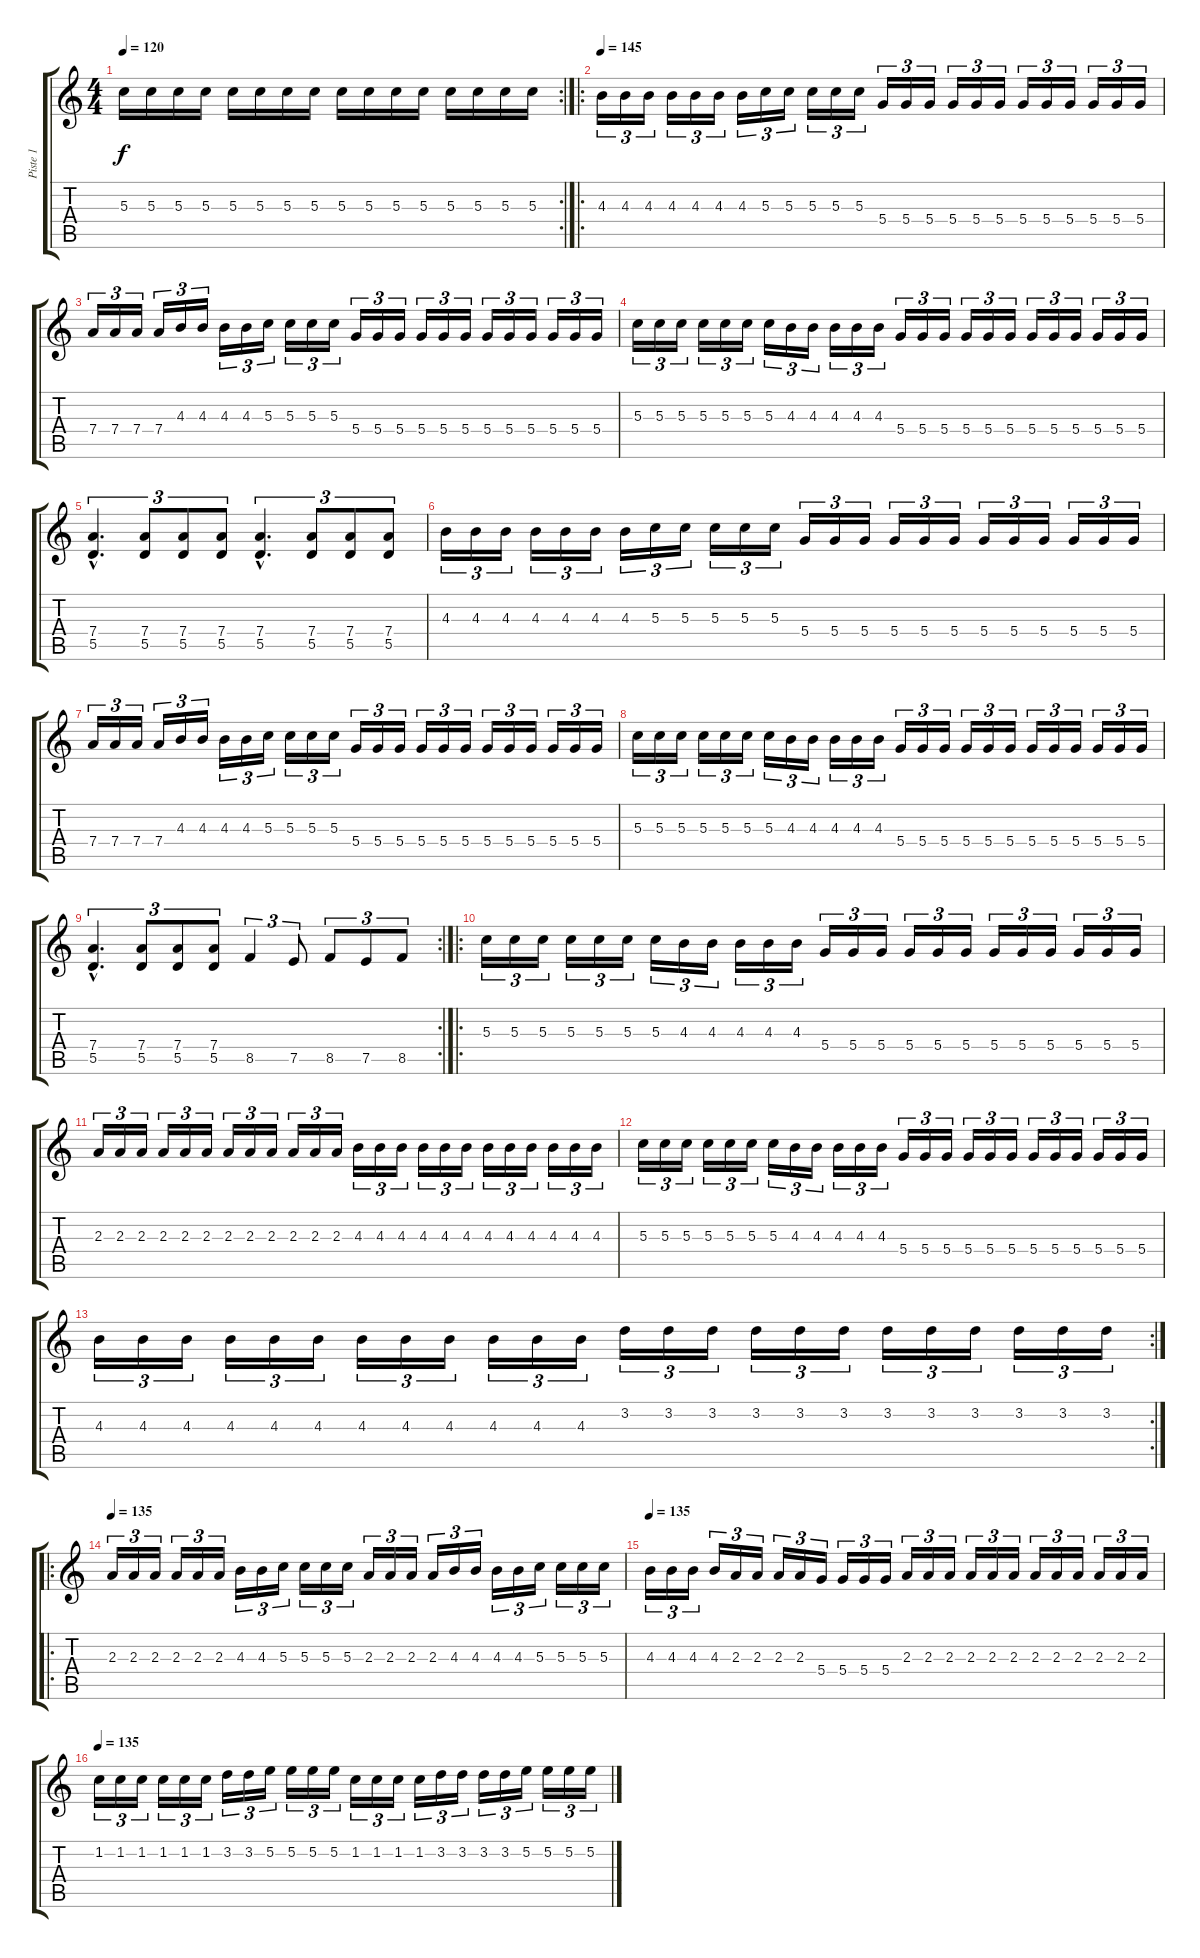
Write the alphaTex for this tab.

\track ("Piste 1" "Piste 1") {instrument distortionguitar}
\staff {score tabs}
\tuning (E4 B3 G3 D3 A2 E2) {hide}
\rc 2
\ts (4 4)
\tempo 120
\clef g2
\ks c
5.3.16{dy f} 5.3.16 5.3.16 5.3.16 5.3.16 5.3.16 5.3.16 5.3.16 5.3.16 5.3.16 5.3.16 5.3.16 5.3.16 5.3.16 5.3.16 5.3.16 |
\ro
\tempo 145
4.3.16{tu (3 2)} 4.3.16{tu (3 2)} 4.3.16{tu (3 2)} 4.3.16{tu (3 2)} 4.3.16{tu (3 2)} 4.3.16{tu (3 2)} 4.3.16{tu (3 2)} 5.3.16{tu (3 2)} 5.3.16{tu (3 2)} 5.3.16{tu (3 2)} 5.3.16{tu (3 2)} 5.3.16{tu (3 2)} 5.4.16{tu (3 2)} 5.4.16{tu (3 2)} 5.4.16{tu (3 2)} 5.4.16{tu (3 2)} 5.4.16{tu (3 2)} 5.4.16{tu (3 2)} 5.4.16{tu (3 2)} 5.4.16{tu (3 2)} 5.4.16{tu (3 2)} 5.4.16{tu (3 2)} 5.4.16{tu (3 2)} 5.4.16{tu (3 2)} |
7.4.16{tu (3 2)} 7.4.16{tu (3 2)} 7.4.16{tu (3 2)} 7.4.16{tu (3 2)} 4.3.16{tu (3 2)} 4.3.16{tu (3 2)} 4.3.16{tu (3 2)} 4.3.16{tu (3 2)} 5.3.16{tu (3 2)} 5.3.16{tu (3 2)} 5.3.16{tu (3 2)} 5.3.16{tu (3 2)} 5.4.16{tu (3 2)} 5.4.16{tu (3 2)} 5.4.16{tu (3 2)} 5.4.16{tu (3 2)} 5.4.16{tu (3 2)} 5.4.16{tu (3 2)} 5.4.16{tu (3 2)} 5.4.16{tu (3 2)} 5.4.16{tu (3 2)} 5.4.16{tu (3 2)} 5.4.16{tu (3 2)} 5.4.16{tu (3 2)} |
5.3.16{tu (3 2)} 5.3.16{tu (3 2)} 5.3.16{tu (3 2)} 5.3.16{tu (3 2)} 5.3.16{tu (3 2)} 5.3.16{tu (3 2)} 5.3.16{tu (3 2)} 4.3.16{tu (3 2)} 4.3.16{tu (3 2)} 4.3.16{tu (3 2)} 4.3.16{tu (3 2)} 4.3.16{tu (3 2)} 5.4.16{tu (3 2)} 5.4.16{tu (3 2)} 5.4.16{tu (3 2)} 5.4.16{tu (3 2)} 5.4.16{tu (3 2)} 5.4.16{tu (3 2)} 5.4.16{tu (3 2)} 5.4.16{tu (3 2)} 5.4.16{tu (3 2)} 5.4.16{tu (3 2)} 5.4.16{tu (3 2)} 5.4.16{tu (3 2)} |
(7.4{hac} 5.5{hac}).4{d tu (3 2)} (7.4 5.5).8{tu (3 2)} (7.4 5.5).8{tu (3 2)} (7.4 5.5).8{tu (3 2)} (7.4{hac} 5.5{hac}).4{d tu (3 2)} (7.4 5.5).8{tu (3 2)} (7.4 5.5).8{tu (3 2)} (7.4 5.5).8{tu (3 2)} |
4.3.16{tu (3 2)} 4.3.16{tu (3 2)} 4.3.16{tu (3 2)} 4.3.16{tu (3 2)} 4.3.16{tu (3 2)} 4.3.16{tu (3 2)} 4.3.16{tu (3 2)} 5.3.16{tu (3 2)} 5.3.16{tu (3 2)} 5.3.16{tu (3 2)} 5.3.16{tu (3 2)} 5.3.16{tu (3 2)} 5.4.16{tu (3 2)} 5.4.16{tu (3 2)} 5.4.16{tu (3 2)} 5.4.16{tu (3 2)} 5.4.16{tu (3 2)} 5.4.16{tu (3 2)} 5.4.16{tu (3 2)} 5.4.16{tu (3 2)} 5.4.16{tu (3 2)} 5.4.16{tu (3 2)} 5.4.16{tu (3 2)} 5.4.16{tu (3 2)} |
7.4.16{tu (3 2)} 7.4.16{tu (3 2)} 7.4.16{tu (3 2)} 7.4.16{tu (3 2)} 4.3.16{tu (3 2)} 4.3.16{tu (3 2)} 4.3.16{tu (3 2)} 4.3.16{tu (3 2)} 5.3.16{tu (3 2)} 5.3.16{tu (3 2)} 5.3.16{tu (3 2)} 5.3.16{tu (3 2)} 5.4.16{tu (3 2)} 5.4.16{tu (3 2)} 5.4.16{tu (3 2)} 5.4.16{tu (3 2)} 5.4.16{tu (3 2)} 5.4.16{tu (3 2)} 5.4.16{tu (3 2)} 5.4.16{tu (3 2)} 5.4.16{tu (3 2)} 5.4.16{tu (3 2)} 5.4.16{tu (3 2)} 5.4.16{tu (3 2)} |
5.3.16{tu (3 2)} 5.3.16{tu (3 2)} 5.3.16{tu (3 2)} 5.3.16{tu (3 2)} 5.3.16{tu (3 2)} 5.3.16{tu (3 2)} 5.3.16{tu (3 2)} 4.3.16{tu (3 2)} 4.3.16{tu (3 2)} 4.3.16{tu (3 2)} 4.3.16{tu (3 2)} 4.3.16{tu (3 2)} 5.4.16{tu (3 2)} 5.4.16{tu (3 2)} 5.4.16{tu (3 2)} 5.4.16{tu (3 2)} 5.4.16{tu (3 2)} 5.4.16{tu (3 2)} 5.4.16{tu (3 2)} 5.4.16{tu (3 2)} 5.4.16{tu (3 2)} 5.4.16{tu (3 2)} 5.4.16{tu (3 2)} 5.4.16{tu (3 2)} |
\rc 2
(7.4{hac} 5.5{hac}).4{d tu (3 2)} (7.4 5.5).8{tu (3 2)} (7.4 5.5).8{tu (3 2)} (7.4 5.5).8{tu (3 2)} 8.5.4{tu (3 2)} 7.5.8{tu (3 2)} 8.5.8{tu (3 2)} 7.5.8{tu (3 2)} 8.5.8{tu (3 2)} |
\ro
5.3.16{tu (3 2)} 5.3.16{tu (3 2)} 5.3.16{tu (3 2)} 5.3.16{tu (3 2)} 5.3.16{tu (3 2)} 5.3.16{tu (3 2)} 5.3.16{tu (3 2)} 4.3.16{tu (3 2)} 4.3.16{tu (3 2)} 4.3.16{tu (3 2)} 4.3.16{tu (3 2)} 4.3.16{tu (3 2)} 5.4.16{tu (3 2)} 5.4.16{tu (3 2)} 5.4.16{tu (3 2)} 5.4.16{tu (3 2)} 5.4.16{tu (3 2)} 5.4.16{tu (3 2)} 5.4.16{tu (3 2)} 5.4.16{tu (3 2)} 5.4.16{tu (3 2)} 5.4.16{tu (3 2)} 5.4.16{tu (3 2)} 5.4.16{tu (3 2)} |
2.3.16{tu (3 2)} 2.3.16{tu (3 2)} 2.3.16{tu (3 2)} 2.3.16{tu (3 2)} 2.3.16{tu (3 2)} 2.3.16{tu (3 2)} 2.3.16{tu (3 2)} 2.3.16{tu (3 2)} 2.3.16{tu (3 2)} 2.3.16{tu (3 2)} 2.3.16{tu (3 2)} 2.3.16{tu (3 2)} 4.3.16{tu (3 2)} 4.3.16{tu (3 2)} 4.3.16{tu (3 2)} 4.3.16{tu (3 2)} 4.3.16{tu (3 2)} 4.3.16{tu (3 2)} 4.3.16{tu (3 2)} 4.3.16{tu (3 2)} 4.3.16{tu (3 2)} 4.3.16{tu (3 2)} 4.3.16{tu (3 2)} 4.3.16{tu (3 2)} |
5.3.16{tu (3 2)} 5.3.16{tu (3 2)} 5.3.16{tu (3 2)} 5.3.16{tu (3 2)} 5.3.16{tu (3 2)} 5.3.16{tu (3 2)} 5.3.16{tu (3 2)} 4.3.16{tu (3 2)} 4.3.16{tu (3 2)} 4.3.16{tu (3 2)} 4.3.16{tu (3 2)} 4.3.16{tu (3 2)} 5.4.16{tu (3 2)} 5.4.16{tu (3 2)} 5.4.16{tu (3 2)} 5.4.16{tu (3 2)} 5.4.16{tu (3 2)} 5.4.16{tu (3 2)} 5.4.16{tu (3 2)} 5.4.16{tu (3 2)} 5.4.16{tu (3 2)} 5.4.16{tu (3 2)} 5.4.16{tu (3 2)} 5.4.16{tu (3 2)} |
\rc 2
4.3.16{tu (3 2)} 4.3.16{tu (3 2)} 4.3.16{tu (3 2)} 4.3.16{tu (3 2)} 4.3.16{tu (3 2)} 4.3.16{tu (3 2)} 4.3.16{tu (3 2)} 4.3.16{tu (3 2)} 4.3.16{tu (3 2)} 4.3.16{tu (3 2)} 4.3.16{tu (3 2)} 4.3.16{tu (3 2)} 3.2.16{tu (3 2)} 3.2.16{tu (3 2)} 3.2.16{tu (3 2)} 3.2.16{tu (3 2)} 3.2.16{tu (3 2)} 3.2.16{tu (3 2)} 3.2.16{tu (3 2)} 3.2.16{tu (3 2)} 3.2.16{tu (3 2)} 3.2.16{tu (3 2)} 3.2.16{tu (3 2)} 3.2.16{tu (3 2)} |
\ro
\tempo 135
2.3.16{tu (3 2)} 2.3.16{tu (3 2)} 2.3.16{tu (3 2)} 2.3.16{tu (3 2)} 2.3.16{tu (3 2)} 2.3.16{tu (3 2)} 4.3.16{tu (3 2)} 4.3.16{tu (3 2)} 5.3.16{tu (3 2)} 5.3.16{tu (3 2)} 5.3.16{tu (3 2)} 5.3.16{tu (3 2)} 2.3.16{tu (3 2)} 2.3.16{tu (3 2)} 2.3.16{tu (3 2)} 2.3.16{tu (3 2)} 4.3.16{tu (3 2)} 4.3.16{tu (3 2)} 4.3.16{tu (3 2)} 4.3.16{tu (3 2)} 5.3.16{tu (3 2)} 5.3.16{tu (3 2)} 5.3.16{tu (3 2)} 5.3.16{tu (3 2)} |
\tempo 135
4.3.16{tu (3 2)} 4.3.16{tu (3 2)} 4.3.16{tu (3 2)} 4.3.16{tu (3 2)} 2.3.16{tu (3 2)} 2.3.16{tu (3 2)} 2.3.16{tu (3 2)} 2.3.16{tu (3 2)} 5.4.16{tu (3 2)} 5.4.16{tu (3 2)} 5.4.16{tu (3 2)} 5.4.16{tu (3 2)} 2.3.16{tu (3 2)} 2.3.16{tu (3 2)} 2.3.16{tu (3 2)} 2.3.16{tu (3 2)} 2.3.16{tu (3 2)} 2.3.16{tu (3 2)} 2.3.16{tu (3 2)} 2.3.16{tu (3 2)} 2.3.16{tu (3 2)} 2.3.16{tu (3 2)} 2.3.16{tu (3 2)} 2.3.16{tu (3 2)} |
\tempo 135
1.2.16{tu (3 2)} 1.2.16{tu (3 2)} 1.2.16{tu (3 2)} 1.2.16{tu (3 2)} 1.2.16{tu (3 2)} 1.2.16{tu (3 2)} 3.2.16{tu (3 2)} 3.2.16{tu (3 2)} 5.2.16{tu (3 2)} 5.2.16{tu (3 2)} 5.2.16{tu (3 2)} 5.2.16{tu (3 2)} 1.2.16{tu (3 2)} 1.2.16{tu (3 2)} 1.2.16{tu (3 2)} 1.2.16{tu (3 2)} 3.2.16{tu (3 2)} 3.2.16{tu (3 2)} 3.2.16{tu (3 2)} 3.2.16{tu (3 2)} 5.2.16{tu (3 2)} 5.2.16{tu (3 2)} 5.2.16{tu (3 2)} 5.2.16{tu (3 2)}
